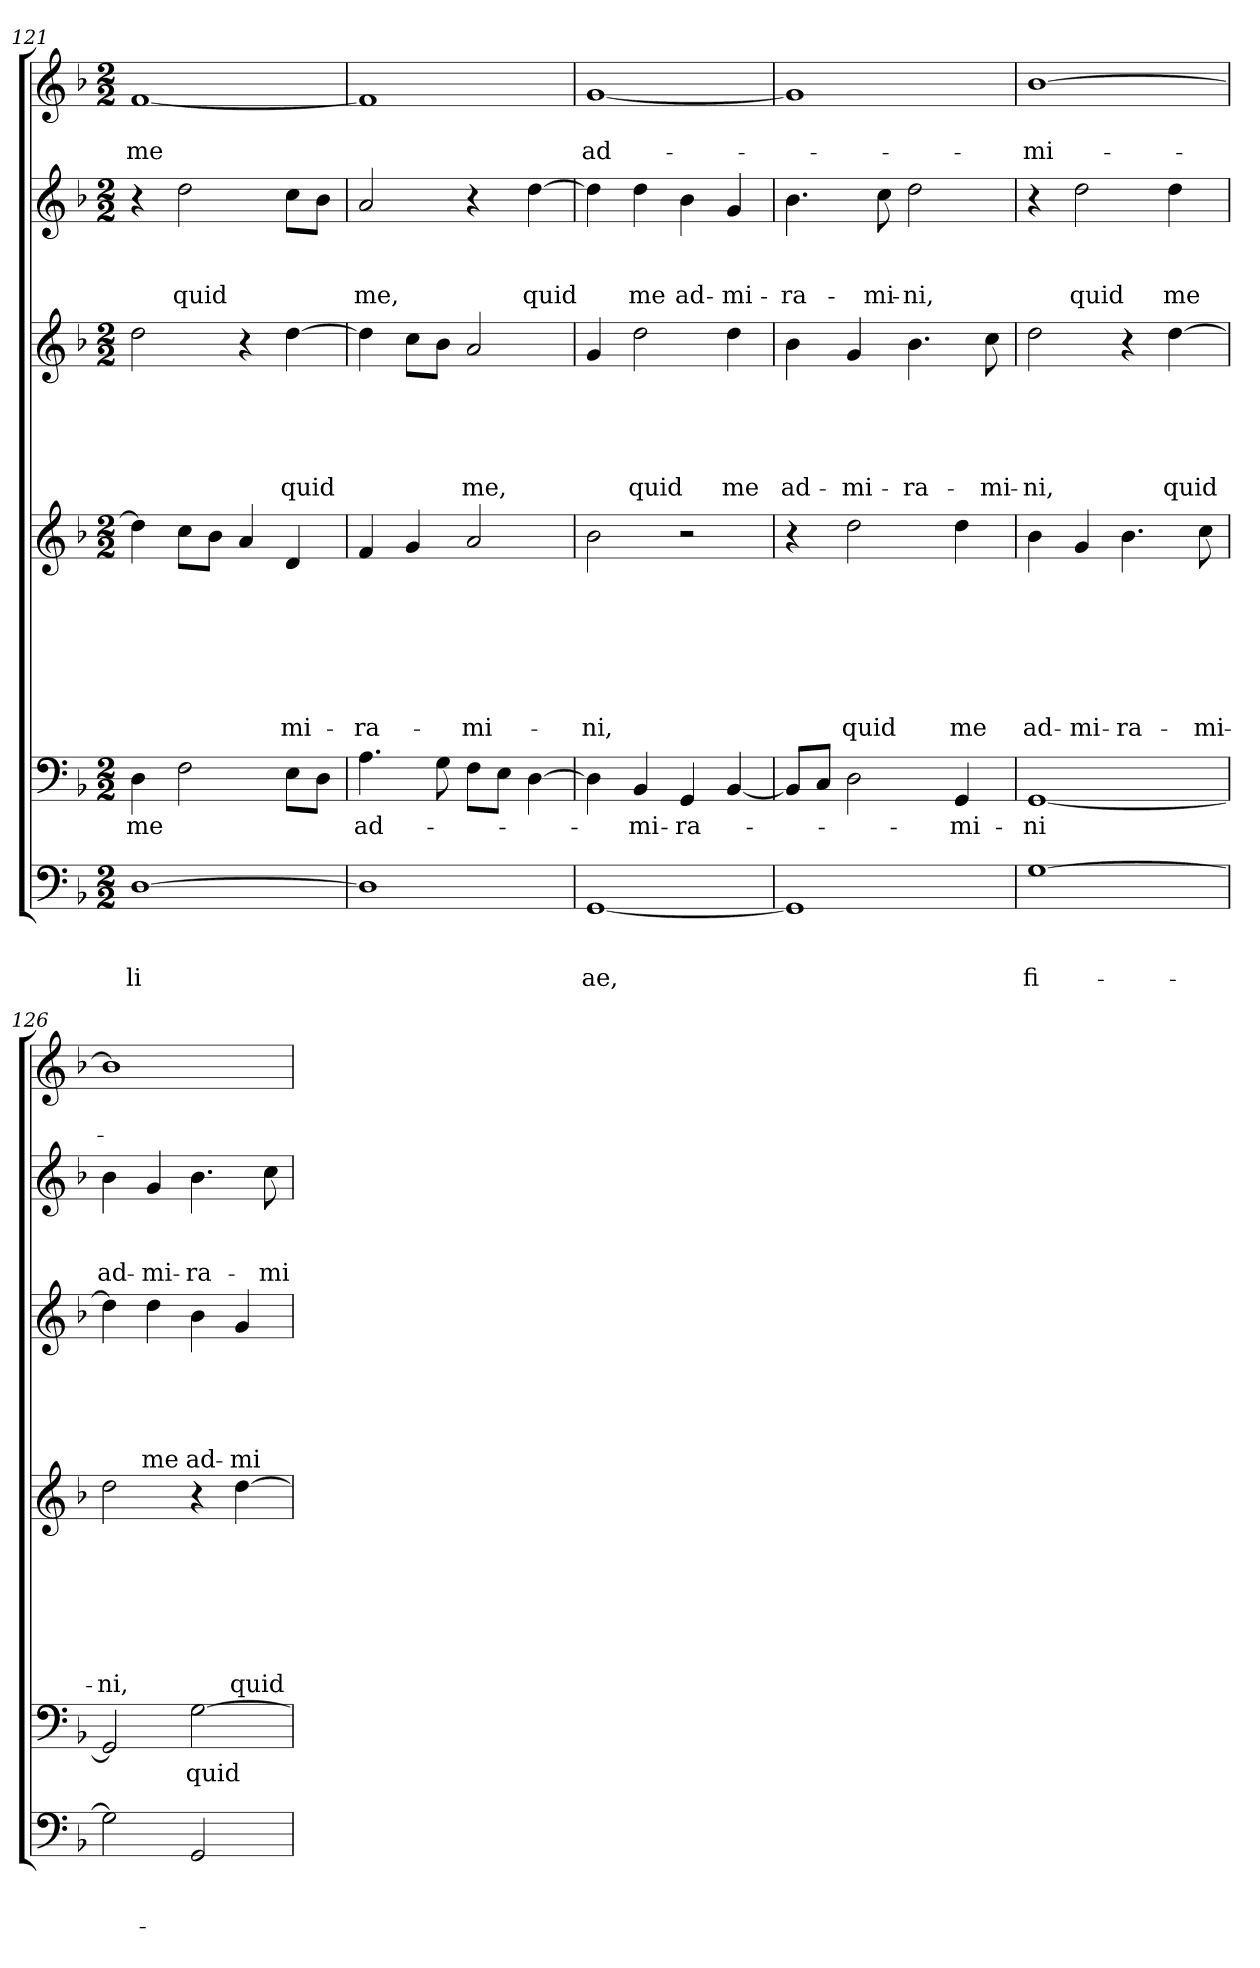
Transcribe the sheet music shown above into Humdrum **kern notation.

**kern	**text	**text	**text	**kern	**text	**kern	**text	**text	**text	**text	**text	**text	**text	**kern	**text	**text	**text	**text	**text	**kern	**text	**text	**text	**kern	**text	**text
*part6	*part6	*part6	*part6	*part5	*part5	*part4	*part4	*part4	*part4	*part4	*part4	*part4	*part4	*part3	*part3	*part3	*part3	*part3	*part3	*part2	*part2	*part2	*part2	*part1	*part1	*part1
*staff6	*staff6	*staff6	*staff6	*staff5	*staff5	*staff4	*staff4	*staff4	*staff4	*staff4	*staff4	*staff4	*staff4	*staff3	*staff3	*staff3	*staff3	*staff3	*staff3	*staff2	*staff2	*staff2	*staff2	*staff1	*staff1	*staff1
*clefF4	*	*	*	*clefF4	*	*clefG2	*	*	*	*	*	*	*	*clefG2	*	*	*	*	*	*clefG2	*	*	*	*clefG2	*	*
*	*	*	*	*	*	*ITrd7c12	*	*	*	*	*	*	*	*ITrd7c12	*	*	*	*	*	*ITrd7c12	*	*	*	*	*	*
*k[b-]	*	*	*	*k[b-]	*	*k[b-]	*	*	*	*	*	*	*	*k[b-]	*	*	*	*	*	*k[b-]	*	*	*	*k[b-]	*	*
*F:	*	*	*	*F:	*	*F:	*	*	*	*	*	*	*	*F:	*	*	*	*	*	*F:	*	*	*	*F:	*	*
*M2/2	*	*	*	*M2/2	*	*M2/2	*	*	*	*	*	*	*	*M2/2	*	*	*	*	*	*M2/2	*	*	*	*M2/2	*	*
=121	=121	=121	=121	=121	=121	=121	=121	=121	=121	=121	=121	=121	=121	=121	=121	=121	=121	=121	=121	=121	=121	=121	=121	=121	=121	=121
!	!	!	!LO:LY:b	!	!LO:LY:b	!	!	!	!	!	!	!	!	!	!	!	!	!	!	!	!	!	!	!	!	!LO:LY:b
[<1D	.	.	-li	4D\	me	4d\]	.	.	.	.	.	.	.	2d\	.	.	.	.	.	4r	.	.	.	[<1f	.	me
!	!	!	!	!	!	!	!	!	!	!	!	!	!	!	!	!	!	!	!	!	!	!	!LO:LY:b	!	!	!
.	.	.	.	2F\	.	8c\L	.	.	.	.	.	.	.	.	.	.	.	.	.	2d\	.	.	quid	.	.	.
.	.	.	.	.	.	8B-\J	.	.	.	.	.	.	.	.	.	.	.	.	.	.	.	.	.	.	.	.
.	.	.	.	.	.	4A/	.	.	.	.	.	.	.	4r	.	.	.	.	.	.	.	.	.	.	.	.
!	!	!	!	!	!	!	!	!	!	!	!	!	!LO:LY:b	!	!	!	!	!	!LO:LY:b	!	!	!	!	!	!	!
.	.	.	.	8E\L	.	4D/	.	.	.	.	.	.	-mi-	[>4d\	.	.	.	.	quid	8c\L	.	.	.	.	.	.
.	.	.	.	8D\J	.	.	.	.	.	.	.	.	.	.	.	.	.	.	.	8B-\J	.	.	.	.	.	.
!!LO:LB:g=z
=122	=122	=122	=122	=122	=122	=122	=122	=122	=122	=122	=122	=122	=122	=122	=122	=122	=122	=122	=122	=122	=122	=122	=122	=122	=122	=122
!	!	!	!	!	!LO:LY:b	!	!	!	!	!	!	!	!LO:LY:b	!	!	!	!	!	!	!	!	!	!LO:LY:b	!	!	!
1D]	.	.	.	4.A\	ad-	4F/	.	.	.	.	.	.	-ra-	4d\]	.	.	.	.	.	2A/	.	.	me,	1f]	.	.
.	.	.	.	.	.	4G/	.	.	.	.	.	.	.	8c\L	.	.	.	.	.	.	.	.	.	.	.	.
.	.	.	.	8G\	.	.	.	.	.	.	.	.	.	8B-\J	.	.	.	.	.	.	.	.	.	.	.	.
!	!	!	!	!	!	!	!	!	!	!	!	!	!LO:LY:b	!	!	!	!	!	!LO:LY:b	!	!	!	!	!	!	!
.	.	.	.	8F\L	.	2A/	.	.	.	.	.	.	-mi-	2A/	.	.	.	.	me,	4r	.	.	.	.	.	.
.	.	.	.	8E\J	.	.	.	.	.	.	.	.	.	.	.	.	.	.	.	.	.	.	.	.	.	.
!	!	!	!	!	!	!	!	!	!	!	!	!	!	!	!	!	!	!	!	!	!	!	!LO:LY:b	!	!	!
.	.	.	.	[>4D\	.	.	.	.	.	.	.	.	.	.	.	.	.	.	.	[>4d\	.	.	quid	.	.	.
=123	=123	=123	=123	=123	=123	=123	=123	=123	=123	=123	=123	=123	=123	=123	=123	=123	=123	=123	=123	=123	=123	=123	=123	=123	=123	=123
!	!	!	!LO:LY:b	!	!	!	!	!	!	!	!	!	!LO:LY:b	!	!	!	!	!	!	!	!	!	!	!	!	!LO:LY:b
[<1GG	.	.	ae,	4D\]	.	2B-\	.	.	.	.	.	.	-ni,	4G/	.	.	.	.	.	4d\]	.	.	.	[<1g	.	ad-
!	!	!	!	!	!LO:LY:b	!	!	!	!	!	!	!	!	!	!	!	!	!	!LO:LY:b	!	!	!	!LO:LY:b	!	!	!
.	.	.	.	4BB-/	-mi-	.	.	.	.	.	.	.	.	2d\	.	.	.	.	quid	4d\	.	.	me	.	.	.
!	!	!	!	!	!LO:LY:b	!	!	!	!	!	!	!	!	!	!	!	!	!	!	!	!	!	!LO:LY:b	!	!	!
.	.	.	.	4GG/	-ra-	2r	.	.	.	.	.	.	.	.	.	.	.	.	.	4B-\	.	.	ad-	.	.	.
!	!	!	!	!	!	!	!	!	!	!	!	!	!	!	!	!	!	!	!LO:LY:b	!	!	!	!LO:LY:b	!	!	!
.	.	.	.	[<4BB-/	.	.	.	.	.	.	.	.	.	4d\	.	.	.	.	me	4G/	.	.	-mi-	.	.	.
=124	=124	=124	=124	=124	=124	=124	=124	=124	=124	=124	=124	=124	=124	=124	=124	=124	=124	=124	=124	=124	=124	=124	=124	=124	=124	=124
!	!	!	!	!	!	!	!	!	!	!	!	!	!	!	!	!	!	!	!LO:LY:b	!	!	!	!LO:LY:b	!	!	!
1GG]	.	.	.	8BB-/L]	.	4r	.	.	.	.	.	.	.	4B-\	.	.	.	.	ad-	4.B-\	.	.	-ra-	1g]	.	.
.	.	.	.	8C/J	.	.	.	.	.	.	.	.	.	.	.	.	.	.	.	.	.	.	.	.	.	.
!	!	!	!	!	!	!	!	!	!	!	!	!	!LO:LY:b	!	!	!	!	!	!LO:LY:b	!	!	!	!	!	!	!
.	.	.	.	2D\	.	2d\	.	.	.	.	.	.	quid	4G/	.	.	.	.	-mi-	.	.	.	.	.	.	.
!	!	!	!	!	!	!	!	!	!	!	!	!	!	!	!	!	!	!	!	!	!	!	!LO:LY:b	!	!	!
.	.	.	.	.	.	.	.	.	.	.	.	.	.	.	.	.	.	.	.	8c\	.	.	-mi-	.	.	.
!	!	!	!	!	!	!	!	!	!	!	!	!	!	!	!	!	!	!	!LO:LY:b	!	!	!	!LO:LY:b	!	!	!
.	.	.	.	.	.	.	.	.	.	.	.	.	.	4.B-\	.	.	.	.	-ra-	2d\	.	.	-ni,	.	.	.
!	!	!	!	!	!LO:LY:b	!	!	!	!	!	!	!	!LO:LY:b	!	!	!	!	!	!	!	!	!	!	!	!	!
.	.	.	.	4GG/	-mi-	4d\	.	.	.	.	.	.	me	.	.	.	.	.	.	.	.	.	.	.	.	.
!	!	!	!	!	!	!	!	!	!	!	!	!	!	!	!	!	!	!	!LO:LY:b	!	!	!	!	!	!	!
.	.	.	.	.	.	.	.	.	.	.	.	.	.	8c\	.	.	.	.	-mi-	.	.	.	.	.	.	.
=125	=125	=125	=125	=125	=125	=125	=125	=125	=125	=125	=125	=125	=125	=125	=125	=125	=125	=125	=125	=125	=125	=125	=125	=125	=125	=125
!	!	!	!LO:LY:b	!	!LO:LY:b	!	!	!	!	!	!	!	!LO:LY:b	!	!	!	!	!	!LO:LY:b	!	!	!	!	!	!	!LO:LY:b
[>1G	.	.	fi-	[<1GG	-ni	4B-\	.	.	.	.	.	.	ad-	2d\	.	.	.	.	-ni,	4r	.	.	.	[<1b-	.	-mi-
!	!	!	!	!	!	!	!	!	!	!	!	!	!LO:LY:b	!	!	!	!	!	!	!	!	!	!LO:LY:b	!	!	!
.	.	.	.	.	.	4G/	.	.	.	.	.	.	-mi-	.	.	.	.	.	.	2d\	.	.	quid	.	.	.
!	!	!	!	!	!	!	!	!	!	!	!	!	!LO:LY:b	!	!	!	!	!	!	!	!	!	!	!	!	!
.	.	.	.	.	.	4.B-\	.	.	.	.	.	.	-ra-	4r	.	.	.	.	.	.	.	.	.	.	.	.
!	!	!	!	!	!	!	!	!	!	!	!	!	!	!	!	!	!	!	!LO:LY:b	!	!	!	!LO:LY:b	!	!	!
.	.	.	.	.	.	.	.	.	.	.	.	.	.	[>4d\	.	.	.	.	quid	4d\	.	.	me	.	.	.
!	!	!	!	!	!	!	!	!	!	!	!	!	!LO:LY:b	!	!	!	!	!	!	!	!	!	!	!	!	!
.	.	.	.	.	.	8c\	.	.	.	.	.	.	-mi-	.	.	.	.	.	.	.	.	.	.	.	.	.
=126	=126	=126	=126	=126	=126	=126	=126	=126	=126	=126	=126	=126	=126	=126	=126	=126	=126	=126	=126	=126	=126	=126	=126	=126	=126	=126
!	!	!	!	!	!	!	!	!	!	!	!	!	!LO:LY:b	!	!	!	!	!	!	!	!	!	!LO:LY:b	!	!	!
2G\]	.	.	.	2GG/]	.	2d\	.	.	.	.	.	.	-ni,	4d\]	.	.	.	.	.	4B-\	.	.	ad-	1b-]	.	.
!	!	!	!	!	!	!	!	!	!	!	!	!	!	!	!	!	!	!	!LO:LY:b	!	!	!	!LO:LY:b	!	!	!
.	.	.	.	.	.	.	.	.	.	.	.	.	.	4d\	.	.	.	.	me	4G/	.	.	-mi-	.	.	.
!	!	!	!	!	!LO:LY:b	!	!	!	!	!	!	!	!	!	!	!	!	!	!LO:LY:b	!	!	!	!LO:LY:b	!	!	!
2GG/	.	.	.	[>2G\	quid	4r	.	.	.	.	.	.	.	4B-\	.	.	.	.	ad-	4.B-\	.	.	-ra-	.	.	.
!	!	!	!	!	!	!	!	!	!	!	!	!	!LO:LY:b	!	!	!	!	!	!LO:LY:b	!	!	!	!	!	!	!
.	.	.	.	.	.	[>4d\	.	.	.	.	.	.	quid	4G/	.	.	.	.	-mi-	.	.	.	.	.	.	.
!	!	!	!	!	!	!	!	!	!	!	!	!	!	!	!	!	!	!	!	!	!	!	!LO:LY:b	!	!	!
.	.	.	.	.	.	.	.	.	.	.	.	.	.	.	.	.	.	.	.	8c\	.	.	-mi	.	.	.
=	=	=	=	=	=	=	=	=	=	=	=	=	=	=	=	=	=	=	=	=	=	=	=	=	=	=
*-	*-	*-	*-	*-	*-	*-	*-	*-	*-	*-	*-	*-	*-	*-	*-	*-	*-	*-	*-	*-	*-	*-	*-	*-	*-	*-
